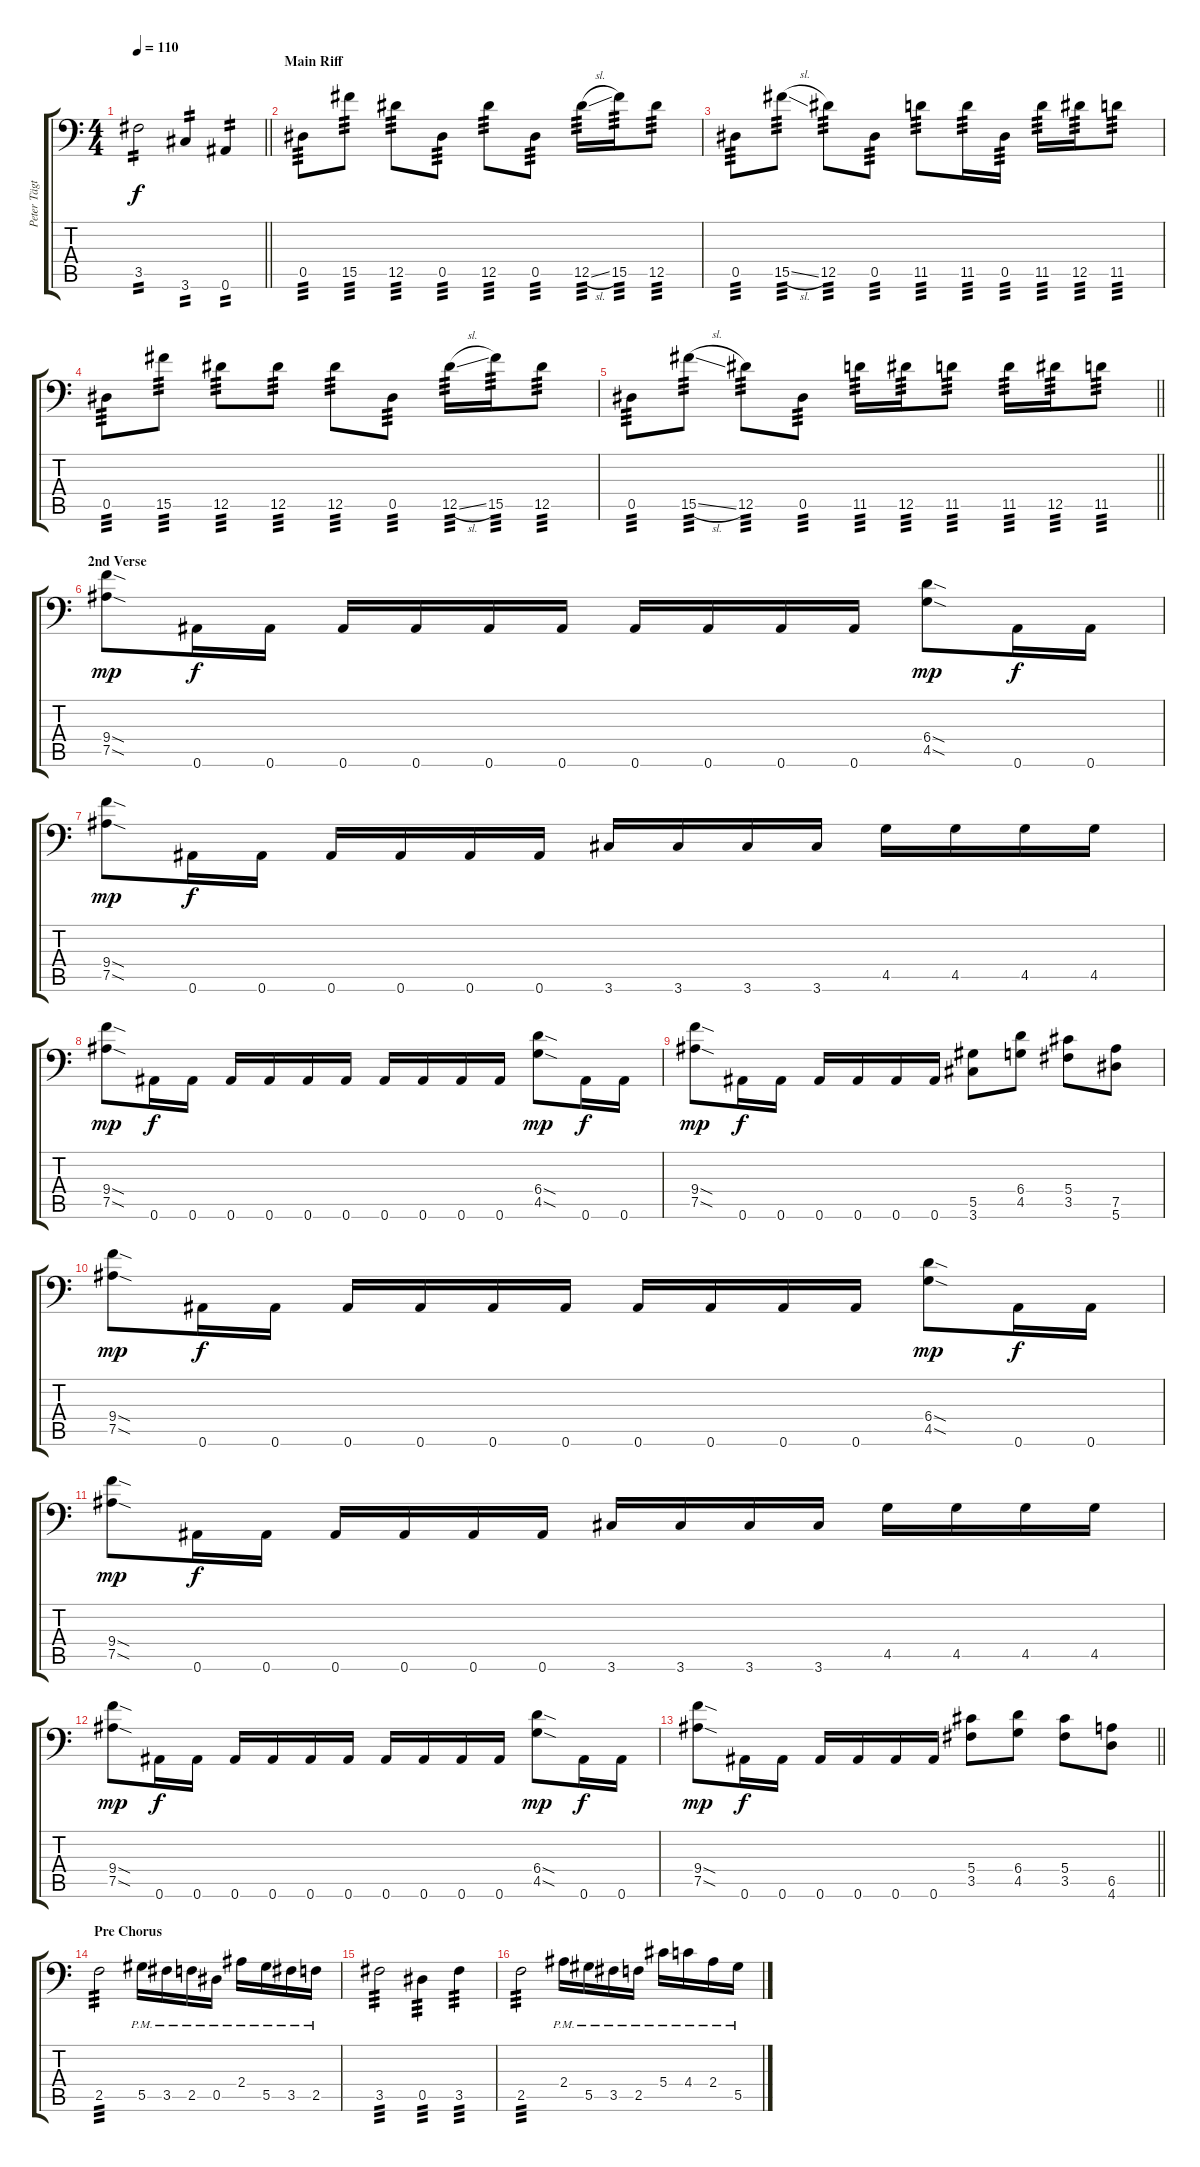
\track ("Peter Tägtgren (Rythm 1)" "Peter Tägt") {instrument distortionguitar}
\staff {score tabs}
\tuning (Bb3 F3 Db3 Ab2 Eb2 Bb1) {hide}
\ts (4 4)
\tempo 110
\clef f4
\barLineRight lightlight
\ks c
3.5.2{tp 2 dy f} 3.6.4{tp 2} 0.6.4{tp 2} |
\section ("" "Main Riff")
0.5.8{tp 3} 15.5.8{tp 3} 12.5.8{tp 3} 0.5.8{tp 3} 12.5.8{tp 3} 0.5.8{tp 3} 12.5{sl}.16{tp 3} 15.5.16{tp 3} 12.5.8{tp 3} |
0.5.8{tp 3} 15.5{sl}.8{tp 3} 12.5.8{tp 3} 0.5.8{tp 3} 11.5.8{tp 3} 11.5.16{tp 3} 0.5.16{tp 3} 11.5.16{tp 3} 12.5.16{tp 3} 11.5.8{tp 3} |
0.5.8{tp 3} 15.5.8{tp 3} 12.5.8{tp 3} 12.5.8{tp 3} 12.5.8{tp 3} 0.5.8{tp 3} 12.5{sl}.16{tp 3} 15.5.16{tp 3} 12.5.8{tp 3} |
\barLineRight lightlight
0.5.8{tp 3} 15.5{sl}.8{tp 3} 12.5.8{tp 3} 0.5.8{tp 3} 11.5.16{tp 3} 12.5.16{tp 3} 11.5.8{tp 3} 11.5.16{tp 3} 12.5.16{tp 3} 11.5.8{tp 3} |
\section ("" "2nd Verse")
(9.4{sod} 7.5{sod}).8{dy mp} 0.6.16{dy f} 0.6.16 0.6.16 0.6.16 0.6.16 0.6.16 0.6.16 0.6.16 0.6.16 0.6.16 (6.4{sod} 4.5{sod}).8{dy mp} 0.6.16{dy f} 0.6.16 |
(9.4{sod} 7.5{sod}).8{dy mp} 0.6.16{dy f} 0.6.16 0.6.16 0.6.16 0.6.16 0.6.16 3.6.16 3.6.16 3.6.16 3.6.16 4.5.16 4.5.16 4.5.16 4.5.16 |
(9.4{sod} 7.5{sod}).8{dy mp} 0.6.16{dy f} 0.6.16 0.6.16 0.6.16 0.6.16 0.6.16 0.6.16 0.6.16 0.6.16 0.6.16 (6.4{sod} 4.5{sod}).8{dy mp} 0.6.16{dy f} 0.6.16 |
(9.4{sod} 7.5{sod}).8{dy mp} 0.6.16{dy f} 0.6.16 0.6.16 0.6.16 0.6.16 0.6.16 (5.5 3.6).8 (6.4 4.5).8 (5.4 3.5).8 (7.5 5.6).8 |
(9.4{sod} 7.5{sod}).8{dy mp} 0.6.16{dy f} 0.6.16 0.6.16 0.6.16 0.6.16 0.6.16 0.6.16 0.6.16 0.6.16 0.6.16 (6.4{sod} 4.5{sod}).8{dy mp} 0.6.16{dy f} 0.6.16 |
(9.4{sod} 7.5{sod}).8{dy mp} 0.6.16{dy f} 0.6.16 0.6.16 0.6.16 0.6.16 0.6.16 3.6.16 3.6.16 3.6.16 3.6.16 4.5.16 4.5.16 4.5.16 4.5.16 |
(9.4{sod} 7.5{sod}).8{dy mp} 0.6.16{dy f} 0.6.16 0.6.16 0.6.16 0.6.16 0.6.16 0.6.16 0.6.16 0.6.16 0.6.16 (6.4{sod} 4.5{sod}).8{dy mp} 0.6.16{dy f} 0.6.16 |
\barLineRight lightlight
(9.4{sod} 7.5{sod}).8{dy mp} 0.6.16{dy f} 0.6.16 0.6.16 0.6.16 0.6.16 0.6.16 (5.4 3.5).8 (6.4 4.5).8 (5.4 3.5).8 (6.5 4.6).8 |
\section ("" "Pre Chorus")
2.5.2{tp 3} 5.5{pm}.16 3.5{pm}.16 2.5{pm}.16 0.5{pm}.16 2.4{pm}.16 5.5{pm}.16 3.5{pm}.16 2.5{pm}.16 |
3.5.2{tp 3} 0.5.4{tp 3} 3.5.4{tp 3} |
2.5.2{tp 3} 2.4{pm}.16 5.5{pm}.16 3.5{pm}.16 2.5{pm}.16 5.4{pm}.16 4.4{pm}.16 2.4{pm}.16 5.5{pm}.16
